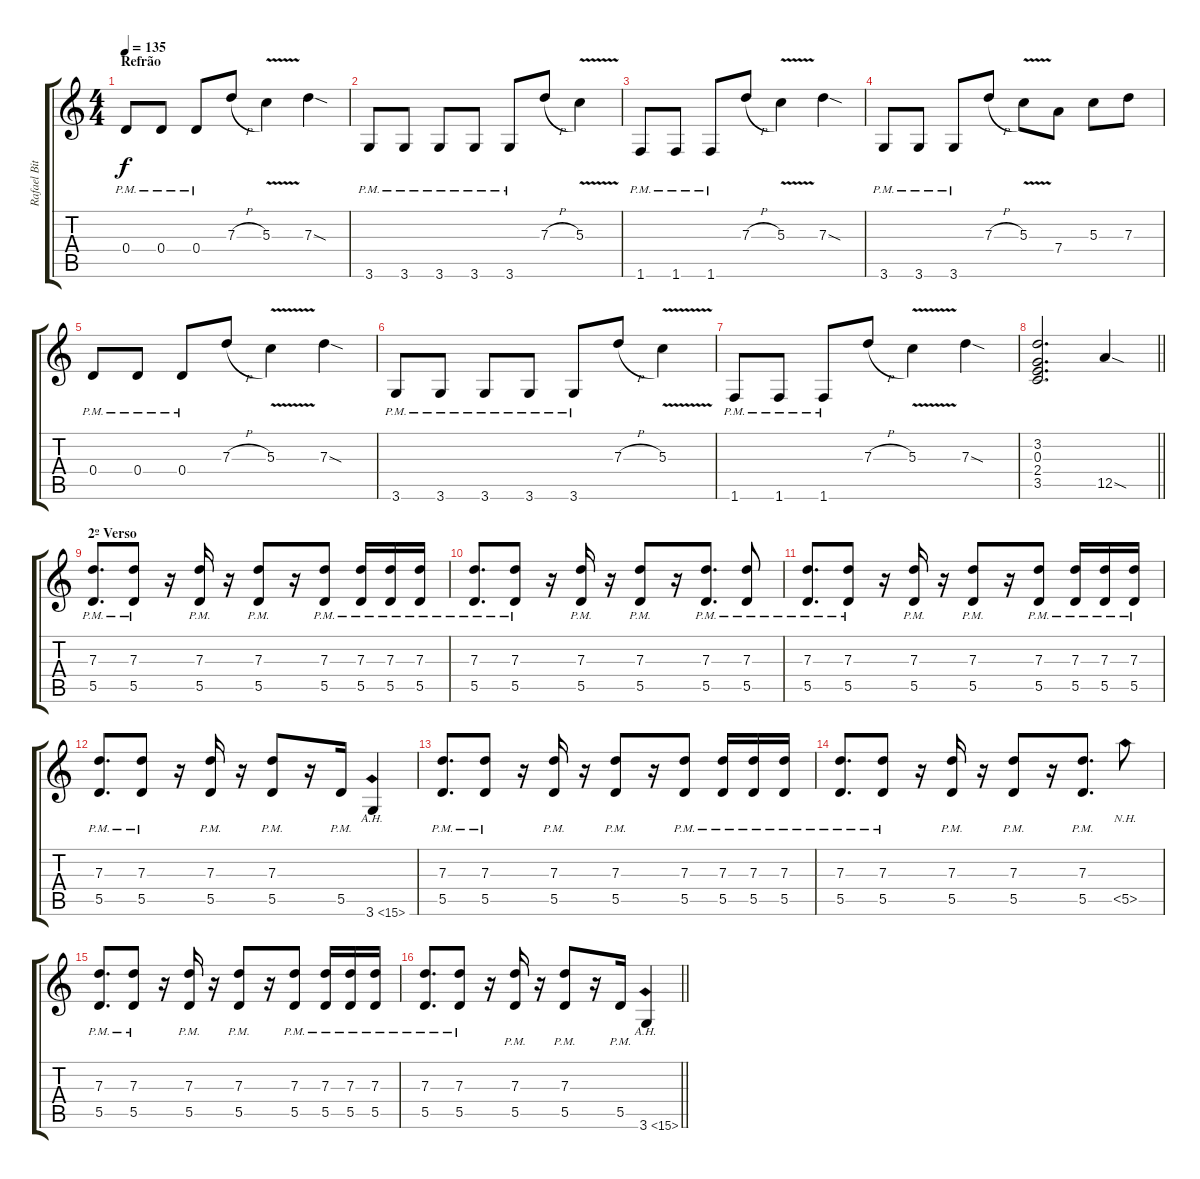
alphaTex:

\track ("Rafael Bittencourt" "Rafael Bit") {instrument overdrivenguitar}
\staff {score tabs}
\tuning (E4 B3 G3 D3 A2 E2) {hide}
\ts (4 4)
\section ("" "Refrão")
\tempo 135
\clef g2
\ks c
0.4{pm}.8{dy f} 0.4{pm}.8 0.4{pm}.8 7.3{h}.8 5.3{v}.4 7.3{sod}.4 |
3.6{pm}.8 3.6{pm}.8 3.6{pm}.8 3.6{pm}.8 3.6{pm}.8 7.3{h}.8 5.3{v}.4 |
1.6{pm}.8 1.6{pm}.8 1.6{pm}.8 7.3{h}.8 5.3{v}.4 7.3{sod}.4 |
3.6{pm}.8 3.6{pm}.8 3.6{pm}.8 7.3{h}.8 5.3{v}.8 7.4.8 5.3.8 7.3.8 |
0.4{pm}.8 0.4{pm}.8 0.4{pm}.8 7.3{h}.8 5.3{v}.4 7.3{sod}.4 |
3.6{pm}.8 3.6{pm}.8 3.6{pm}.8 3.6{pm}.8 3.6{pm}.8 7.3{h}.8 5.3{v}.4 |
1.6{pm}.8 1.6{pm}.8 1.6{pm}.8 7.3{h}.8 5.3{v}.4 7.3{sod}.4 |
\barLineRight lightlight
(3.2 0.3 2.4 3.5).2{d} 12.5{sod}.4 |
\section ("" "2º Verso")
(7.3{pm} 5.5{pm}).8{d} (7.3{pm} 5.5{pm}).8 r.16 (7.3{pm} 5.5{pm}).16 r.16 (7.3{pm} 5.5{pm}).8 r.16 (7.3{pm} 5.5{pm}).8 (7.3{pm} 5.5{pm}).16 (7.3{pm} 5.5{pm}).16 (7.3{pm} 5.5{pm}).16 |
(7.3{pm} 5.5{pm}).8{d} (7.3{pm} 5.5{pm}).8 r.16 (7.3{pm} 5.5{pm}).16 r.16 (7.3{pm} 5.5{pm}).8 r.16 (7.3{pm} 5.5{pm}).8{d} (7.3{pm} 5.5{pm}).8 |
(7.3{pm} 5.5{pm}).8{d} (7.3{pm} 5.5{pm}).8 r.16 (7.3{pm} 5.5{pm}).16 r.16 (7.3{pm} 5.5{pm}).8 r.16 (7.3{pm} 5.5{pm}).8 (7.3{pm} 5.5{pm}).16 (7.3{pm} 5.5{pm}).16 (7.3{pm} 5.5{pm}).16 |
(7.3{pm} 5.5{pm}).8{d} (7.3{pm} 5.5{pm}).8 r.16 (7.3{pm} 5.5{pm}).16 r.16 (7.3{pm} 5.5{pm}).8 r.16 5.5{pm}.16 3.6{ah 12}.4 |
(7.3{pm} 5.5{pm}).8{d} (7.3{pm} 5.5{pm}).8 r.16 (7.3{pm} 5.5{pm}).16 r.16 (7.3{pm} 5.5{pm}).8 r.16 (7.3{pm} 5.5{pm}).8 (7.3{pm} 5.5{pm}).16 (7.3{pm} 5.5{pm}).16 (7.3{pm} 5.5{pm}).16 |
(7.3{pm} 5.5{pm}).8{d} (7.3{pm} 5.5{pm}).8 r.16 (7.3{pm} 5.5{pm}).16 r.16 (7.3{pm} 5.5{pm}).8 r.16 (7.3{pm} 5.5{pm}).8{d} 5.5{nh}.8 |
(7.3{pm} 5.5{pm}).8{d} (7.3{pm} 5.5{pm}).8 r.16 (7.3{pm} 5.5{pm}).16 r.16 (7.3{pm} 5.5{pm}).8 r.16 (7.3{pm} 5.5{pm}).8 (7.3{pm} 5.5{pm}).16 (7.3{pm} 5.5{pm}).16 (7.3{pm} 5.5{pm}).16 |
\barLineRight lightlight
(7.3{pm} 5.5{pm}).8{d} (7.3{pm} 5.5{pm}).8 r.16 (7.3{pm} 5.5{pm}).16 r.16 (7.3{pm} 5.5{pm}).8 r.16 5.5{pm}.16 3.6{ah 12}.4
